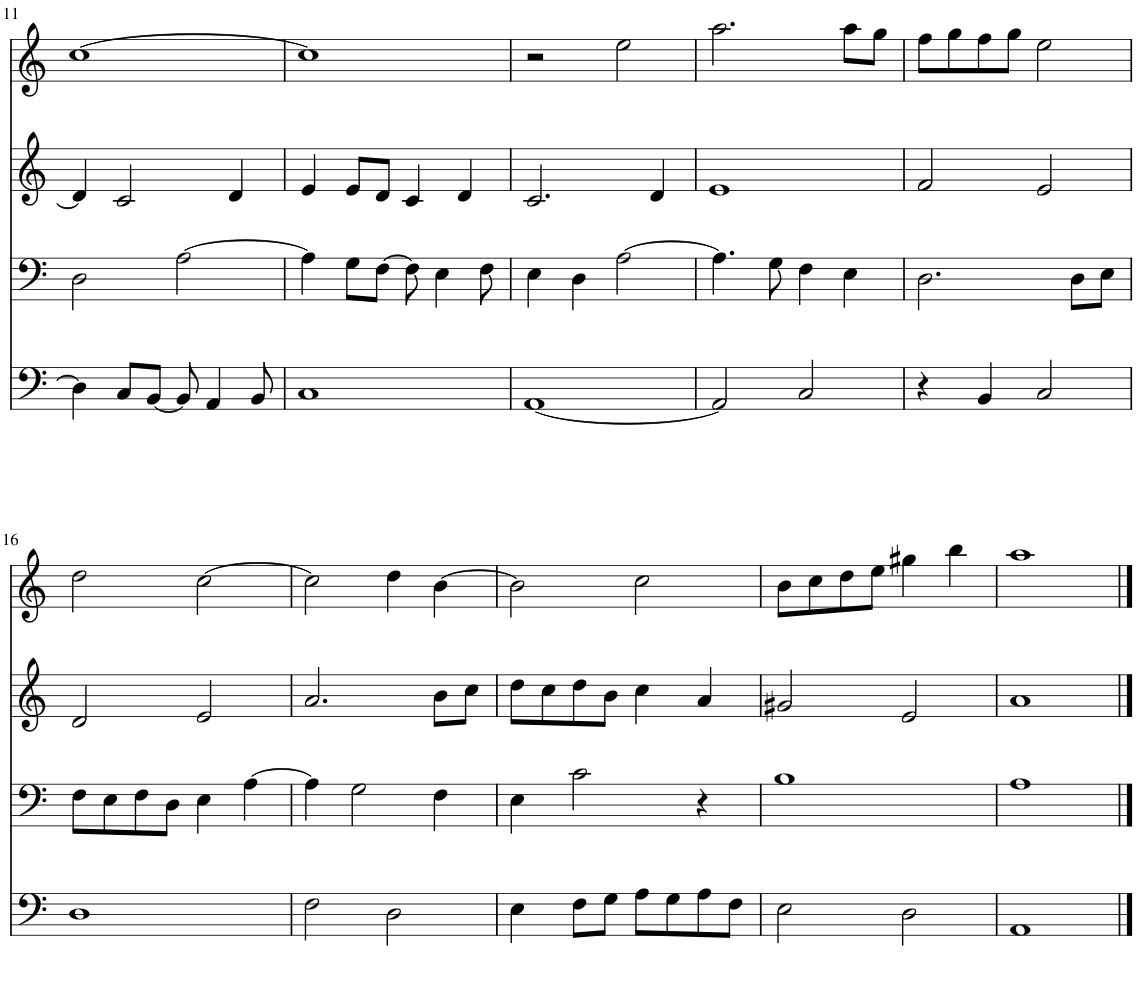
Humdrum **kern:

**kern	**kern	**kern	**kern
*part4	*part3	*part2	*part1
*staff4	*staff3	*staff2	*staff1
*I"Контрабас	*I"Виолончель	*I"Альт	*I"Скрипка
!!LO:PB:g=z
*clefF4	*clefF4	*clefG2	*clefG2
*Trd7c12	*	*	*
*k[]	*k[]	*k[]	*k[]
*M4/4	*M4/4	*M4/4	*M4/4
=11	=11	=11	=11
4D\]	2D\	4d/]	[1cc
8C/L	.	2c/	.
[8BB/J	.	.	.
8BB/]	[2A\	.	.
4AA/	.	.	.
.	.	4d/	.
8BB/	.	.	.
=12	=12	=12	=12
1C	4A\]	4e/	1cc]
.	8G\L	8e/L	.
.	[8F\J	8d/J	.
.	8F\]	4c/	.
.	4E\	.	.
.	.	4d/	.
.	8F\	.	.
=13	=13	=13	=13
[1AA	4E\	2.c/	2r
.	4D\	.	.
.	[2A\	.	2ee\
.	.	4d/	.
=14	=14	=14	=14
2AA/]	4.A\]	1e	2.aa\
.	8G\	.	.
2C/	4F\	.	.
.	4E\	.	8aa\L
.	.	.	8gg\J
=15	=15	=15	=15
4r	2.D\	2f/	8ff\L
.	.	.	8gg\
4BB/	.	.	8ff\
.	.	.	8gg\J
2C/	.	2e/	2ee\
.	8D\L	.	.
.	8E\J	.	.
!!LO:LB:g=z
=16	=16	=16	=16
1D	8F\L	2d/	2dd\
.	8E\	.	.
.	8F\	.	.
.	8D\J	.	.
.	4E\	2e/	[2cc\
.	[4A\	.	.
=17	=17	=17	=17
2F\	4A\]	2.a/	2cc\]
.	2G\	.	.
2D\	.	.	4dd\
.	4F\	8b\L	[4b\
.	.	8cc\J	.
=18	=18	=18	=18
4E\	4E\	8dd\L	2b\]
.	.	8cc\	.
8F\L	2c\	8dd\	.
8G\J	.	8b\J	.
8A\L	.	4cc\	2cc\
8G\	.	.	.
8A\	4r	4a/	.
8F\J	.	.	.
=19	=19	=19	=19
2E\	1B	2g#X/	8b\L
.	.	.	8cc\
.	.	.	8dd\
.	.	.	8ee\J
2D\	.	2e/	4gg#X\
.	.	.	4bb\
=20	=20	=20	=20
1AA	1A	1a	1aa
==	==	==	==
*-	*-	*-	*-
